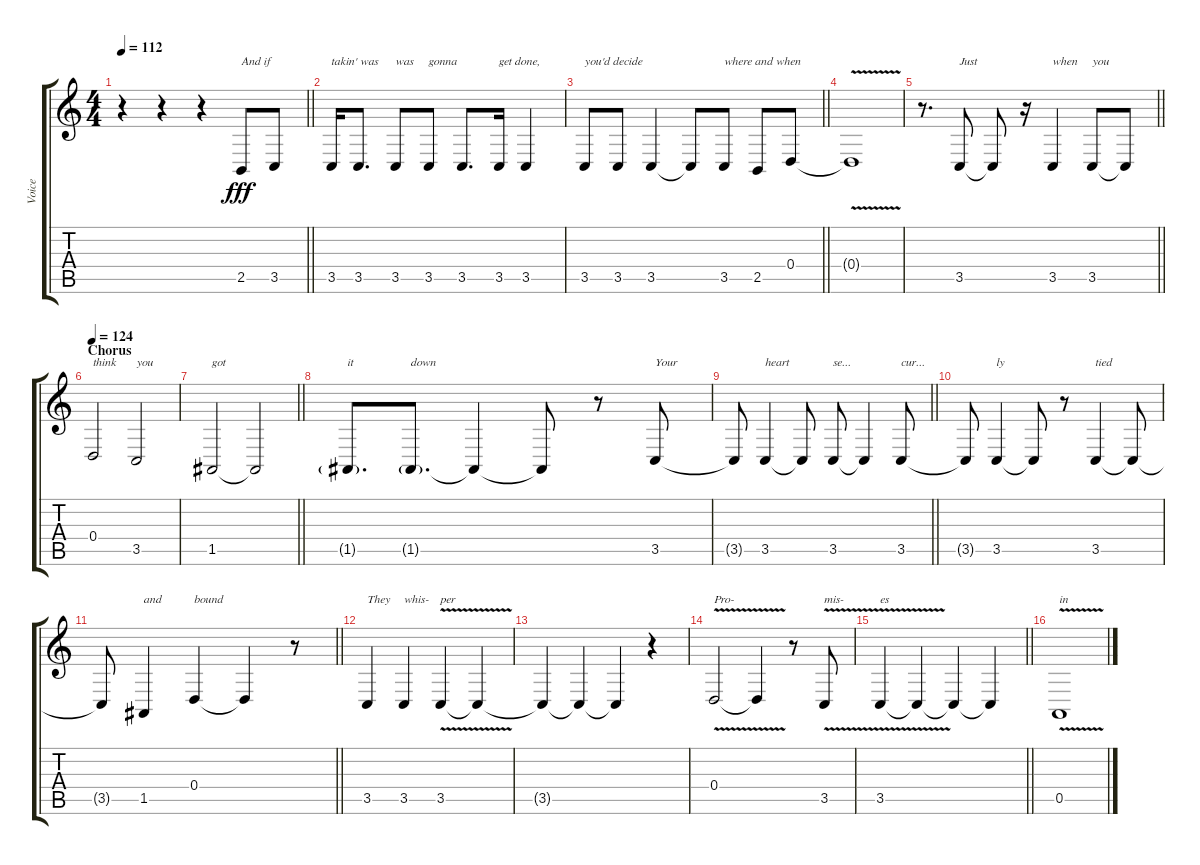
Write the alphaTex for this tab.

\track ("Voice" "Voice") {instrument lead3calliope}
\staff {score tabs}
\tuning (E4 B3 G3 D3 A2 E2) {hide}
\ts (4 4)
\tempo 112
\clef g2
\barLineRight lightlight
\ks c
r.4{dy fff} r.4 r.4 2.5.8{txt "And if"} 3.5.8 |
3.5.16{txt "takin' was "} 3.5.8{d} 3.5.8{txt "was"} 3.5.8{txt "gonna "} 3.5.8{d} 3.5.16{txt "get done, "} 3.5.4 |
\barLineRight lightlight
3.5.8{txt "you'd decide "} 3.5.8 3.5.4 3.5{t}.8 3.5.8{txt "where and when"} 2.5.8 0.4.8 |
0.4{v t}.1 |
\barLineRight lightlight
r.8{d} 3.5.8{txt "Just "} 3.5{t}.8 r.16 3.5.4{txt "when "} 3.5.8{txt "you"} 3.5{t}.8 |
\section ("" "Chorus")
\tempo 124
0.4.2{txt "think "} 3.5.2{txt "you"} |
\barLineRight lightlight
1.5.2{txt "got"} 1.5{t}.2 |
1.5{g}.8{d txt "it"} 1.5{g}.8{d txt "down"} 1.5{t}.4 1.5{t}.8 r.8 3.5.8{txt "Your "} |
\barLineRight lightlight
3.5{t}.8 3.5.4{txt "heart "} 3.5{t}.8 3.5.8{txt "se..."} 3.5{t}.4 3.5.8{txt "cur..."} |
3.5{t}.8 3.5.4{txt "ly"} 3.5{t}.8 r.8 3.5.4{txt "tied"} 3.5{t}.8 |
\barLineRight lightlight
3.5{t}.8 1.5.4{txt "and "} 0.4.4{txt "bound"} 0.4{t}.4 r.8 |
3.5.4{txt "They "} 3.5.4{txt "whis-"} 3.5{v}.4{txt "per"} 3.5{t}.4 |
3.5{t}.4 3.5{t}.4 3.5{t}.4 r.4 |
0.4{v}.2{txt "Pro-"} 0.4{t}.4 r.8 3.5{v}.8{txt "mis-"} |
\barLineRight lightlight
3.5{v}.4{txt "es"} 3.5{t}.4 3.5{t}.4 3.5{t}.4 |
0.5{v}.1{txt "in"}
